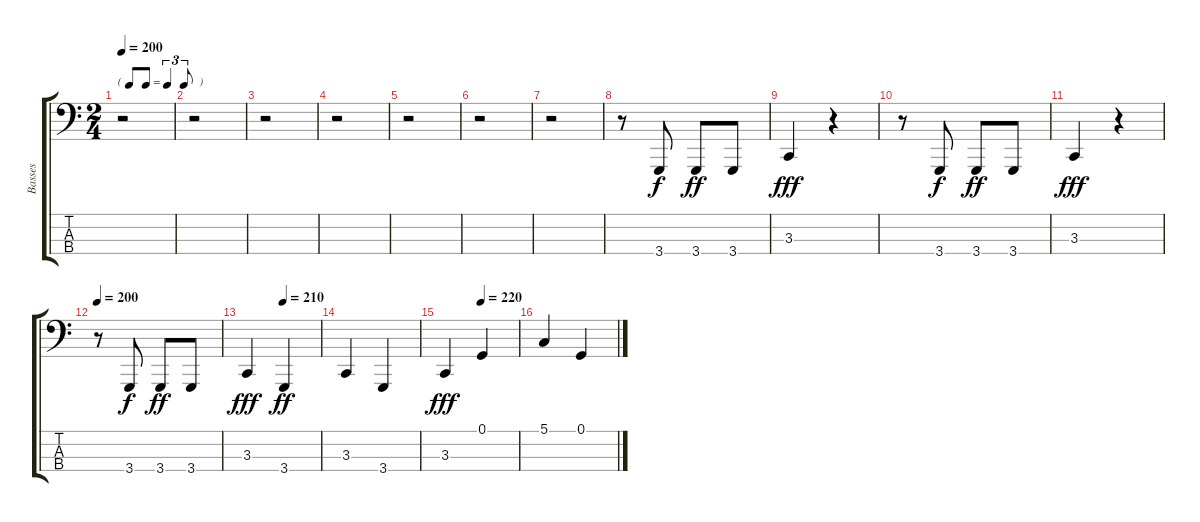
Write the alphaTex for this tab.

\track ("Basses" "Basses") {instrument stringensemble1}
\staff {score tabs}
\tuning (G2 D2 A1 E1) {hide}
\ts (2 4)
\tf triplet8th
\tempo 200
\clef f4
\ks c
r.2{dy ff} |
r.2 |
r.2 |
r.2 |
r.2 |
r.2 |
r.2 |
r.8 3.4.8{dy f} 3.4.8{dy ff} 3.4.8 |
3.3.4{dy fff} r.4 |
r.8 3.4.8{dy f} 3.4.8{dy ff} 3.4.8 |
3.3.4{dy fff} r.4 |
\tempo 200
r.8 3.4.8{dy f} 3.4.8{dy ff} 3.4.8 |
\tempo (210 0.5)
3.3.4{dy fff} 3.4.4{dy ff} |
3.3.4 3.4.4 |
\tempo (220 0.5)
3.3.4{dy fff} 0.1.4 |
5.1.4 0.1.4
